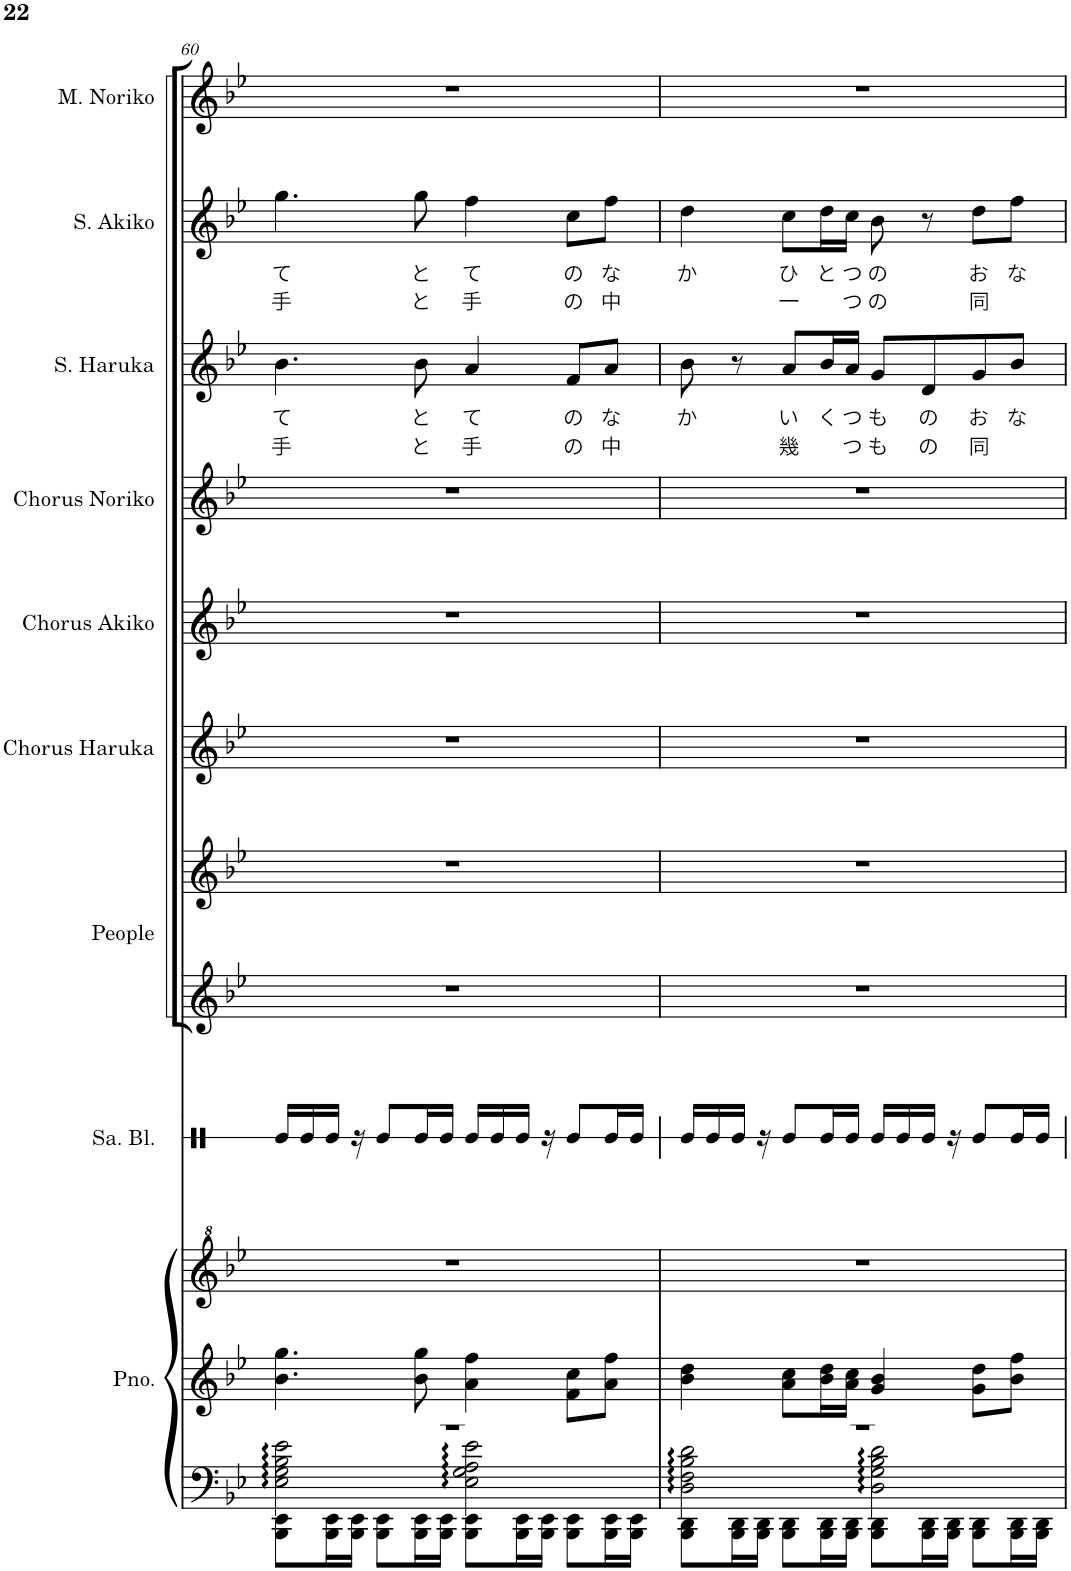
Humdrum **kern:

**kern	**kern	**kern	**kern	**kern	**kern	**kern	**kern	**kern	**kern	**text	**text	**kern	**text	**text	**kern
*part9	*part9	*part9	*part8	*part7	*part7	*part6	*part5	*part4	*part3	*part3	*part3	*part2	*part2	*part2	*part1
*staff12	*staff11	*staff10	*staff9	*staff8	*staff7	*staff6	*staff5	*staff4	*staff3	*staff3	*staff3	*staff2	*staff2	*staff2	*staff1
*I"钢琴	*	*	*I"沙锤块	*I"人们	*	*I"霜月はるか和声	*I"志方あきこ和声	*I"みとせのりこ和声	*I"霜月はるか	*	*	*I"志方あきこ	*	*	*I"みとせのりこ
!!LO:PB:g=z
*clefF4	*clefG2	*clefG^2	*clefX	*clefG2	*clefG2	*clefG2	*clefG2	*clefG2	*clefG2	*	*	*clefG2	*	*	*clefG2
*k[b-e-]	*k[b-e-]	*k[b-e-]	*k[]	*k[b-e-]	*k[b-e-]	*k[b-e-]	*k[b-e-]	*k[b-e-]	*k[b-e-]	*	*	*k[b-e-]	*	*	*k[b-e-]
*M4/4	*M4/4	*M4/4	*M4/4	*M4/4	*M4/4	*M4/4	*M4/4	*M4/4	*M4/4	*	*	*M4/4	*	*	*M4/4
=60	=60	=60	=60	=60	=60	=60	=60	=60	=60	=60	=60	=60	=60	=60	=60
*^	*	*	*	*	*	*	*	*	*	*	*	*	*	*	*
*	*^	*	*	*	*	*	*	*	*	*	*	*	*	*	*	*
!	!	!	!	!	!	!	!	!	!	!	!	!LO:LY:b	!LO:LY:b	!	!LO:LY:b	!LO:LY:b	!
2E-\ 2G\ 2B-\ 2e-\	8BBB-\ 8EE-\L	1r	4.b-\ 4.gg\	1r	16Re/LL	1r	1r	1r	1r	1r	4.b-\	て	手	4.gg\	て	手	1r
.	.	.	.	.	16Re/	.	.	.	.	.	.	.	.	.	.	.	.
.	16BBB-\ 16EE-\L	.	.	.	16Re/JJ	.	.	.	.	.	.	.	.	.	.	.	.
.	16BBB-\ 16EE-\JJ	.	.	.	16r	.	.	.	.	.	.	.	.	.	.	.	.
.	8BBB-\ 8EE-\L	.	.	.	8Re/L	.	.	.	.	.	.	.	.	.	.	.	.
!	!	!	!	!	!	!	!	!	!	!	!	!LO:LY:b	!LO:LY:b	!	!LO:LY:b	!LO:LY:b	!
.	16BBB-\ 16EE-\L	.	8b-\ 8gg\	.	16Re/L	.	.	.	.	.	8b-\	と	と	8gg\	と	と	.
.	16BBB-\ 16EE-\JJ	.	.	.	16Re/JJ	.	.	.	.	.	.	.	.	.	.	.	.
!	!	!	!	!	!	!	!	!	!	!	!	!LO:LY:b	!LO:LY:b	!	!LO:LY:b	!LO:LY:b	!
2E-\ 2G\ 2A\ 2e-\	8BBB-\ 8EE-\L	.	4a\ 4ff\	.	16Re/LL	.	.	.	.	.	4a/	て	手	4ff\	て	手	.
.	.	.	.	.	16Re/	.	.	.	.	.	.	.	.	.	.	.	.
.	16BBB-\ 16EE-\L	.	.	.	16Re/JJ	.	.	.	.	.	.	.	.	.	.	.	.
.	16BBB-\ 16EE-\JJ	.	.	.	16r	.	.	.	.	.	.	.	.	.	.	.	.
!	!	!	!	!	!	!	!	!	!	!	!	!LO:LY:b	!LO:LY:b	!	!LO:LY:b	!LO:LY:b	!
.	8BBB-\ 8EE-\L	.	8f\ 8cc\L	.	8Re/L	.	.	.	.	.	8f/L	の	の	8cc\L	の	の	.
!	!	!	!	!	!	!	!	!	!	!	!	!LO:LY:b	!LO:LY:b	!	!LO:LY:b	!LO:LY:b	!
.	16BBB-\ 16EE-\L	.	8a\ 8ff\J	.	16Re/L	.	.	.	.	.	8a/J	な	中	8ff\J	な	中	.
.	16BBB-\ 16EE-\JJ	.	.	.	16Re/JJ	.	.	.	.	.	.	.	.	.	.	.	.
=61	=61	=61	=61	=61	=61	=61	=61	=61	=61	=61	=61	=61	=61	=61	=61	=61	=61
!	!	!	!	!	!	!	!	!	!	!	!	!LO:LY:b	!	!	!LO:LY:b	!	!
2D\ 2F\ 2B-\ 2d\	8BBB-\ 8DD\L	1r	4b-\ 4dd\	1r	16Re/LL	1r	1r	1r	1r	1r	8b-\	か	.	4dd\	か	.	1r
.	.	.	.	.	16Re/	.	.	.	.	.	.	.	.	.	.	.	.
.	16BBB-\ 16DD\L	.	.	.	16Re/JJ	.	.	.	.	.	8r	.	.	.	.	.	.
.	16BBB-\ 16DD\JJ	.	.	.	16r	.	.	.	.	.	.	.	.	.	.	.	.
!	!	!	!	!	!	!	!	!	!	!	!	!LO:LY:b	!LO:LY:b	!	!LO:LY:b	!LO:LY:b	!
.	8BBB-\ 8DD\L	.	8a\ 8cc\L	.	8Re/L	.	.	.	.	.	8a/L	い	幾	8cc\L	ひ	一	.
!	!	!	!	!	!	!	!	!	!	!	!	!LO:LY:b	!	!	!LO:LY:b	!	!
.	16BBB-\ 16DD\L	.	16b-\ 16dd\L	.	16Re/L	.	.	.	.	.	16b-/L	く	.	16dd\L	と	.	.
!	!	!	!	!	!	!	!	!	!	!	!	!LO:LY:b	!LO:LY:b	!	!LO:LY:b	!LO:LY:b	!
.	16BBB-\ 16DD\JJ	.	16a\ 16cc\JJ	.	16Re/JJ	.	.	.	.	.	16a/JJ	つ	つ	16cc\JJ	つ	つ	.
!	!	!	!	!	!	!	!	!	!	!	!	!LO:LY:b	!LO:LY:b	!	!LO:LY:b	!LO:LY:b	!
2D\ 2G\ 2B-\ 2d\	8BBB-\ 8DD\L	.	4g/ 4b-/	.	16Re/LL	.	.	.	.	.	8g/L	も	も	8b-\	の	の	.
.	.	.	.	.	16Re/	.	.	.	.	.	.	.	.	.	.	.	.
!	!	!	!	!	!	!	!	!	!	!	!	!LO:LY:b	!LO:LY:b	!	!	!	!
.	16BBB-\ 16DD\L	.	.	.	16Re/JJ	.	.	.	.	.	8d/	の	の	8r	.	.	.
.	16BBB-\ 16DD\JJ	.	.	.	16r	.	.	.	.	.	.	.	.	.	.	.	.
!	!	!	!	!	!	!	!	!	!	!	!	!LO:LY:b	!LO:LY:b	!	!LO:LY:b	!LO:LY:b	!
.	8BBB-\ 8DD\L	.	8g\ 8dd\L	.	8Re/L	.	.	.	.	.	8g/	お	同	8dd\L	お	同	.
!	!	!	!	!	!	!	!	!	!	!	!	!LO:LY:b	!	!	!LO:LY:b	!	!
.	16BBB-\ 16DD\L	.	8b-\ 8ff\J	.	16Re/L	.	.	.	.	.	8b-/J	な	.	8ff\J	な	.	.
.	16BBB-\ 16DD\JJ	.	.	.	16Re/JJ	.	.	.	.	.	.	.	.	.	.	.	.
*v	*v	*v	*	*	*	*	*	*	*	*	*	*	*	*	*	*	*
=	=	=	=	=	=	=	=	=	=	=	=	=	=	=	=
*-	*-	*-	*-	*-	*-	*-	*-	*-	*-	*-	*-	*-	*-	*-	*-
